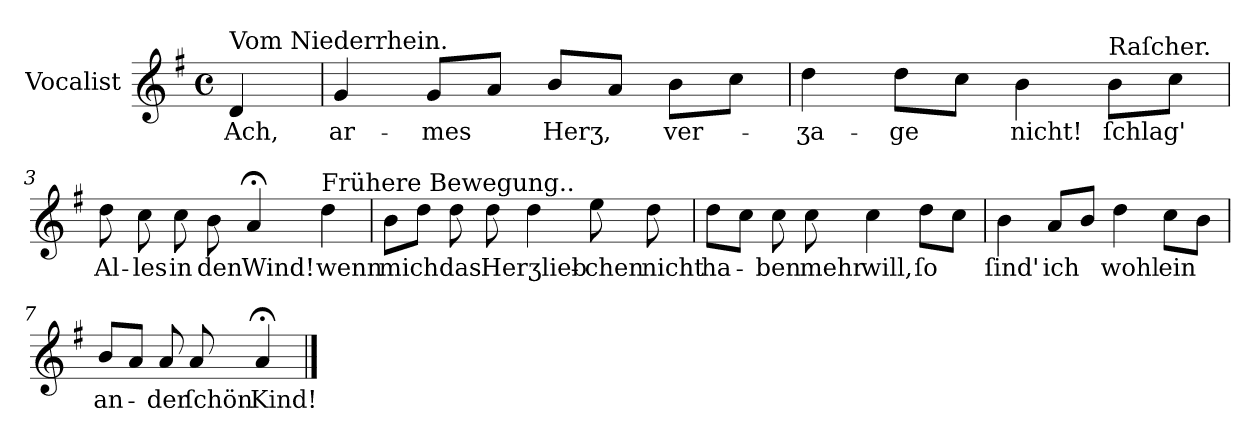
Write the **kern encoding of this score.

**kern	**text
*part1	*part1
*staff1	*staff1
*I"Vocalist	*
*k[f#]	*
*G:	*
*M4/4	*
*met(c)	*
=	=
!LO:TX:a:t=Vom Niederrhein.	!
4d	Ach,
=1	=1
4g	ar-
8gL	-mes
8aJ	.
8bL	Herʒ,
8aJ	.
8bL	ver-
8ccJ	.
=2	=2
4dd	-ʒa-
8ddL	-ge
8ccJ	.
4b	nicht!
!LO:TX:a:t=Raſcher.	!
8bL	ſchlag'
8ccJ	.
=3	=3
8dd	Al-
8cc	-les
8cc	in
8b	den
4a;<	Wind!
!LO:TX:a:t=Frühere Bewegung..	!
4dd	wenn
=4	=4
8bL	mich
8ddJ	.
8dd	das
8dd	Herʒlieb-
4dd	.
8ee	-chen
8dd	nicht
=5	=5
8ddL	ha-
8ccJ	.
8cc	-ben
8cc	mehr
4cc	will,
8ddL	ſo
8ccJ	.
=6	=6
4b	ſind'
8aL	ich
8bJ	.
4dd	wohl
8ccL	ein
8bJ	.
=7	=7
8bL	an-
8aJ	.
8a	-der
8a	ſchön
4a;<	Kind!
==	==
*-	*-
